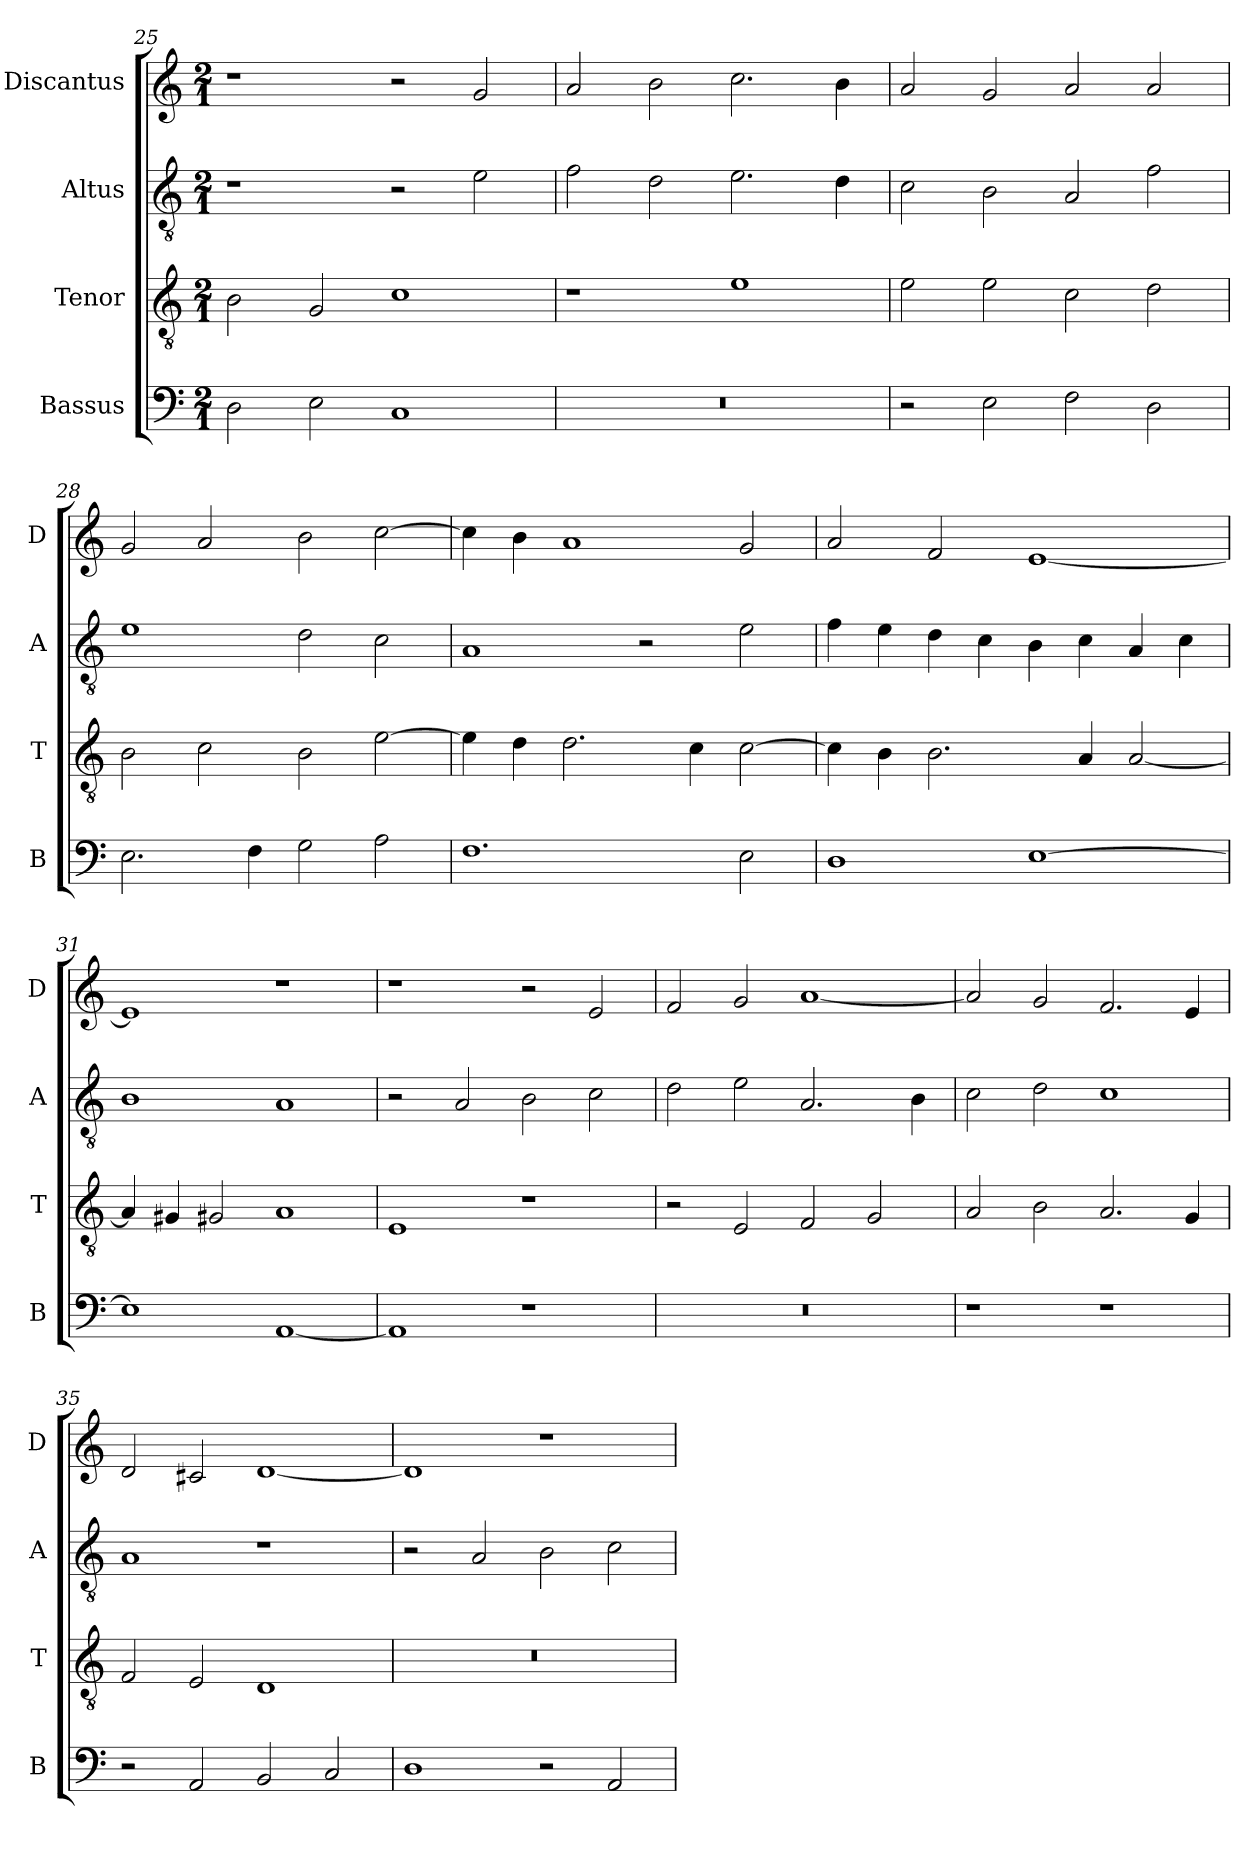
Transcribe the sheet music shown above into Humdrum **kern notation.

**kern	**kern	**kern	**kern
*part4	*part3	*part2	*part1
*staff4	*staff3	*staff2	*staff1
*I"Bassus	*I"Tenor	*I"Altus	*I"Discantus
*I'B	*I'T	*I'A	*I'D
*clefF4	*clefGv2	*clefGv2	*clefG2
*k[]	*k[]	*k[]	*k[]
*M2/1	*M2/1	*M2/1	*M2/1
=25	=25	=25	=25
2D\	2B\	1r	1r
2E\	2G/	.	.
1C	1c	2r	2r
.	.	2e\	2g/
=26	=26	=26	=26
0r	1r	2f\	2a/
.	.	2d\	2b\
.	1e	2.e\	2.cc\
.	.	4d\	4b\
=27	=27	=27	=27
2r	2e\	2c\	2a/
2E\	2e\	2B\	2g/
2F\	2c\	2A/	2a/
2D\	2d\	2f\	2a/
=28	=28	=28	=28
2.E\	2B\	1e	2g/
.	2c\	.	2a/
4F\	.	.	.
2G\	2B\	2d\	2b\
2A\	[2e\	2c\	[2cc\
=29	=29	=29	=29
1.F	4e\]	1A	4cc\]
.	4d\	.	4b\
.	2.d\	.	1a
.	.	2r	.
.	4c\	.	.
2E\	[2c\	2e\	2g/
=30	=30	=30	=30
1D	4c\]	4f\	2a/
.	4B\	4e\	.
.	2.B\	4d\	2f/
.	.	4c\	.
[1E	.	4B\	[1e
.	4A/	4c\	.
.	[2A/	4A/	.
.	.	4c\	.
=31	=31	=31	=31
1E]	4A/]	1B	1e]
.	4G#X/	.	.
.	2G#X/	.	.
[1AA	1A	1A	1r
=32	=32	=32	=32
1AA]	1E	2r	1r
.	.	2A/	.
1r	1r	2B\	2r
.	.	2c\	2e/
=33	=33	=33	=33
0r	2r	2d\	2f/
.	2E/	2e\	2g/
.	2F/	2.A/	[1a
.	2G/	.	.
.	.	4B\	.
=34	=34	=34	=34
1r	2A/	2c\	2a/]
.	2B\	2d\	2g/
1r	2.A/	1c	2.f/
.	4G/	.	4e/
=35	=35	=35	=35
2r	2F/	1A	2d/
2AA/	2E/	.	2c#X/
2BB/	1D	1r	[1d
2C/	.	.	.
=36	=36	=36	=36
1D	0r	2r	1d]
.	.	2A/	.
2r	.	2B\	1r
2AA/	.	2c\	.
=	=	=	=
*-	*-	*-	*-
